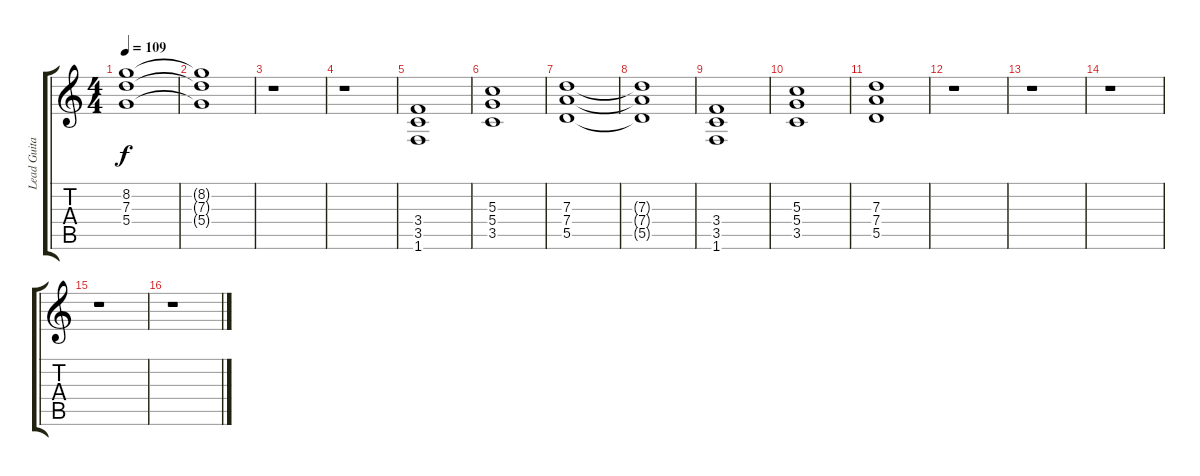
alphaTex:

\track ("Lead Guitars 1+2" "Lead Guita") {instrument overdrivenguitar}
\staff {score tabs}
\tuning (E4 B3 G3 D3 A2 E2) {hide}
\ts (4 4)
\tempo 109
\clef g2
\ks c
(8.2 7.3 5.4).1{dy f} |
(8.2{t} 7.3{t} 5.4{t}).1 |
r.1 |
r.1 |
(3.4 3.5 1.6).1 |
(5.3 5.4 3.5).1 |
(7.3 7.4 5.5).1 |
(7.3{t} 7.4{t} 5.5{t}).1 |
(3.4 3.5 1.6).1 |
(5.3 5.4 3.5).1 |
(7.3 7.4 5.5).1 |
r.1 |
r.1 |
r.1 |
r.1 |
r.1
